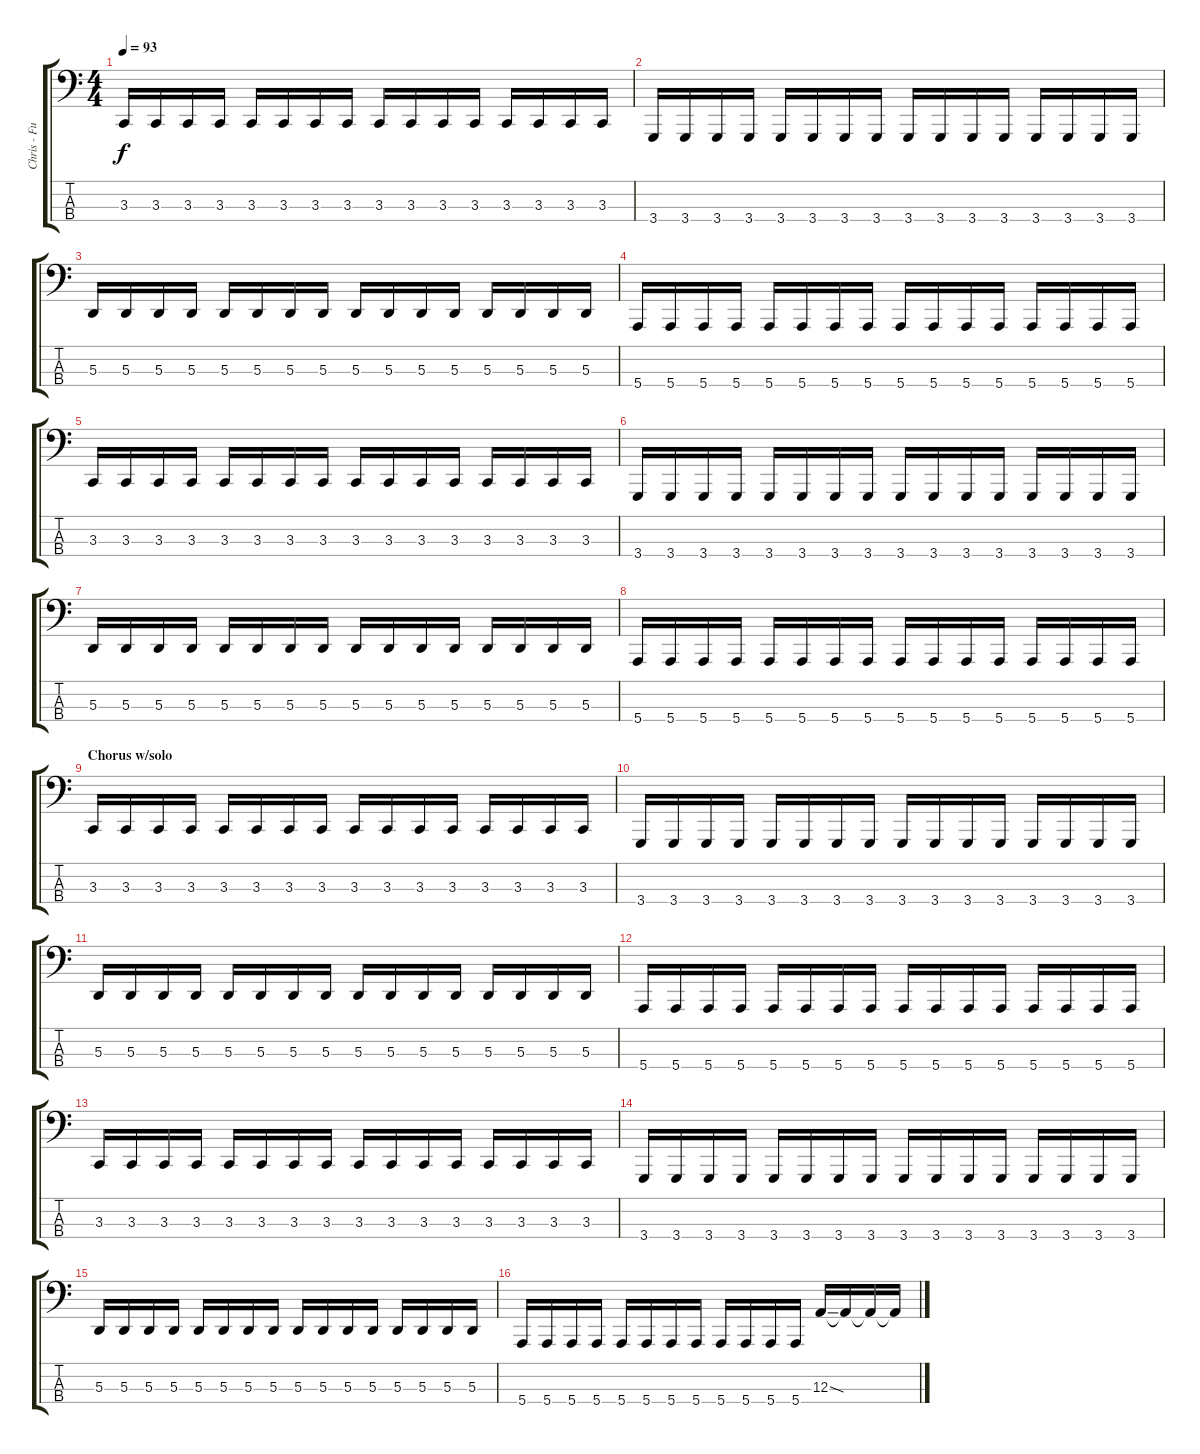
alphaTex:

\track ("Chris - Fuzz Bass" "Chris - Fu") {instrument lead2sawtooth}
\staff {score tabs}
\tuning (G2 D2 A1 E1) {hide}
\ts (4 4)
\tempo 93
\clef f4
\ks c
3.3.16{dy f} 3.3.16 3.3.16 3.3.16 3.3.16 3.3.16 3.3.16 3.3.16 3.3.16 3.3.16 3.3.16 3.3.16 3.3.16 3.3.16 3.3.16 3.3.16 |
3.4.16 3.4.16 3.4.16 3.4.16 3.4.16 3.4.16 3.4.16 3.4.16 3.4.16 3.4.16 3.4.16 3.4.16 3.4.16 3.4.16 3.4.16 3.4.16 |
5.3.16 5.3.16 5.3.16 5.3.16 5.3.16 5.3.16 5.3.16 5.3.16 5.3.16 5.3.16 5.3.16 5.3.16 5.3.16 5.3.16 5.3.16 5.3.16 |
5.4.16 5.4.16 5.4.16 5.4.16 5.4.16 5.4.16 5.4.16 5.4.16 5.4.16 5.4.16 5.4.16 5.4.16 5.4.16 5.4.16 5.4.16 5.4.16 |
3.3.16 3.3.16 3.3.16 3.3.16 3.3.16 3.3.16 3.3.16 3.3.16 3.3.16 3.3.16 3.3.16 3.3.16 3.3.16 3.3.16 3.3.16 3.3.16 |
3.4.16 3.4.16 3.4.16 3.4.16 3.4.16 3.4.16 3.4.16 3.4.16 3.4.16 3.4.16 3.4.16 3.4.16 3.4.16 3.4.16 3.4.16 3.4.16 |
5.3.16 5.3.16 5.3.16 5.3.16 5.3.16 5.3.16 5.3.16 5.3.16 5.3.16 5.3.16 5.3.16 5.3.16 5.3.16 5.3.16 5.3.16 5.3.16 |
5.4.16 5.4.16 5.4.16 5.4.16 5.4.16 5.4.16 5.4.16 5.4.16 5.4.16 5.4.16 5.4.16 5.4.16 5.4.16 5.4.16 5.4.16 5.4.16 |
\section ("" "Chorus w/solo")
3.3.16 3.3.16 3.3.16 3.3.16 3.3.16 3.3.16 3.3.16 3.3.16 3.3.16 3.3.16 3.3.16 3.3.16 3.3.16 3.3.16 3.3.16 3.3.16 |
3.4.16 3.4.16 3.4.16 3.4.16 3.4.16 3.4.16 3.4.16 3.4.16 3.4.16 3.4.16 3.4.16 3.4.16 3.4.16 3.4.16 3.4.16 3.4.16 |
5.3.16 5.3.16 5.3.16 5.3.16 5.3.16 5.3.16 5.3.16 5.3.16 5.3.16 5.3.16 5.3.16 5.3.16 5.3.16 5.3.16 5.3.16 5.3.16 |
5.4.16 5.4.16 5.4.16 5.4.16 5.4.16 5.4.16 5.4.16 5.4.16 5.4.16 5.4.16 5.4.16 5.4.16 5.4.16 5.4.16 5.4.16 5.4.16 |
3.3.16 3.3.16 3.3.16 3.3.16 3.3.16 3.3.16 3.3.16 3.3.16 3.3.16 3.3.16 3.3.16 3.3.16 3.3.16 3.3.16 3.3.16 3.3.16 |
3.4.16 3.4.16 3.4.16 3.4.16 3.4.16 3.4.16 3.4.16 3.4.16 3.4.16 3.4.16 3.4.16 3.4.16 3.4.16 3.4.16 3.4.16 3.4.16 |
5.3.16 5.3.16 5.3.16 5.3.16 5.3.16 5.3.16 5.3.16 5.3.16 5.3.16 5.3.16 5.3.16 5.3.16 5.3.16 5.3.16 5.3.16 5.3.16 |
5.4.16 5.4.16 5.4.16 5.4.16 5.4.16 5.4.16 5.4.16 5.4.16 5.4.16 5.4.16 5.4.16 5.4.16 12.3{ss}.16 12.3{t}.16 12.3{t}.16 12.3{t}.16
